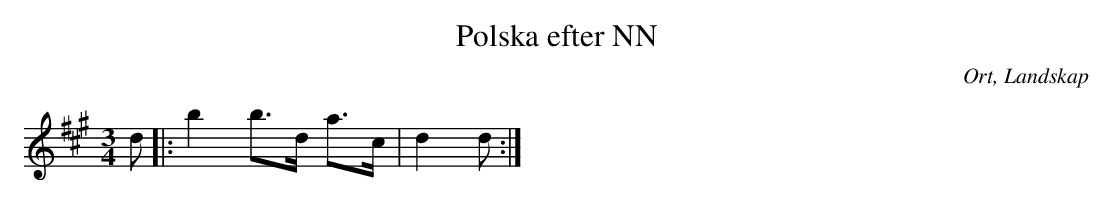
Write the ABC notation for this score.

X:1
T:Polska efter NN
O:Ort, Landskap
M:3/4
L:1/8
K:A
d|:b2 b>d a>c|d2 d  :|
